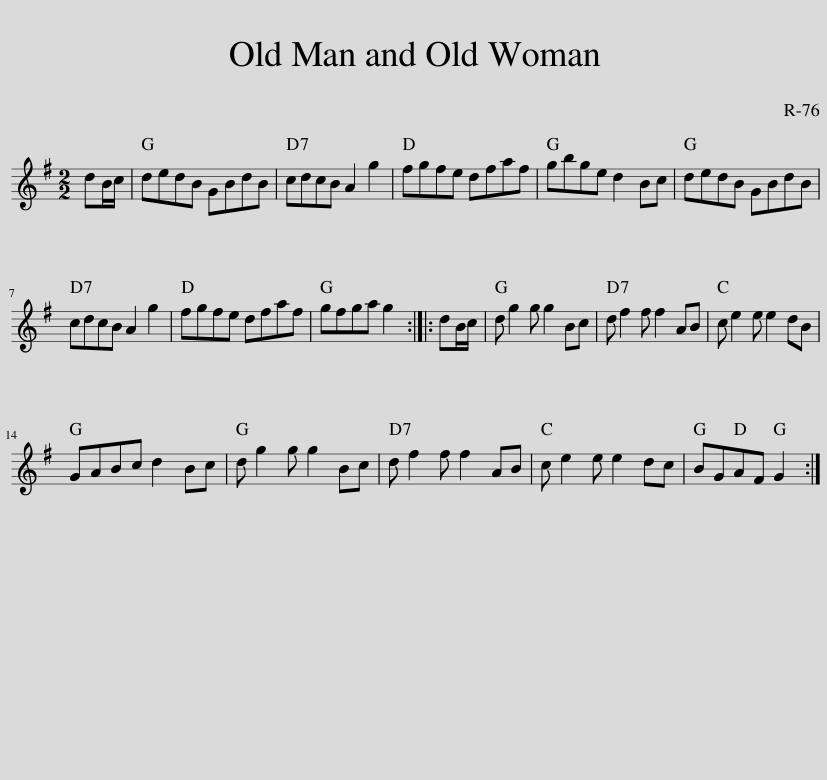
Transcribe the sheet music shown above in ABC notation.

X:1
L:1/8
M:2/2
I:linebreak $
K:G
V:1 treble
V:1
 dB/c/ | dedB GBdB | cdcB A2 g2 | fgfe dfaf | gbge d2 Bc | %5
 dedB GBdB |$ cdcB A2 g2 | fgfe dfaf | gfga g2 :: dB/c/ | %10
 d g2 g g2 Bc | d f2 f f2 AB | c e2 e e2 dB |$ GABc d2 Bc | d g2 g g2 Bc | %15
 d f2 f f2 AB | c e2 e e2 dc | BGAF G2 :| %18
